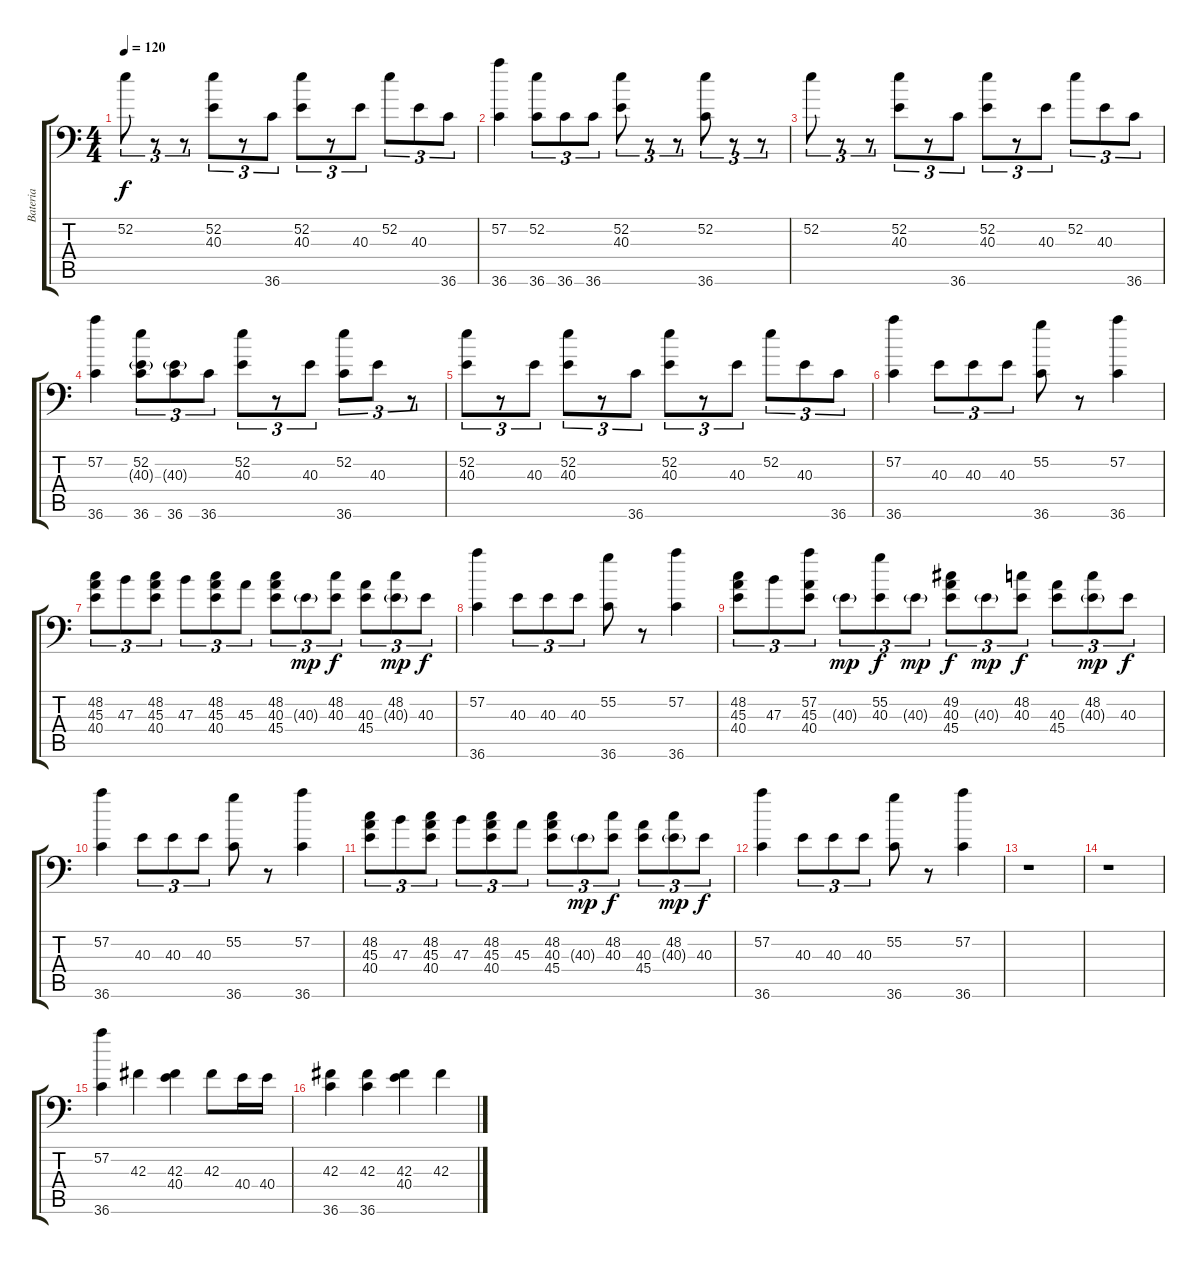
\track ("Bateria" "Bateria") {instrument acousticgrandpiano}
\staff {score tabs}
\tuning (C-1 C-1 C-1 C-1 C-1 C-1) {hide}
\ts (4 4)
\tempo 120
\clef f4
\ks c
52.2.8{tu (3 2) dy f} r.8{tu (3 2)} r.8{tu (3 2)} (52.2 40.3).8{tu (3 2)} r.8{tu (3 2)} 36.6.8{tu (3 2)} (52.2 40.3).8{tu (3 2)} r.8{tu (3 2)} 40.3.8{tu (3 2)} 52.2.8{tu (3 2)} 40.3.8{tu (3 2)} 36.6.8{tu (3 2)} |
(57.2 36.6).4 (52.2 36.6).8{tu (3 2)} 36.6.8{tu (3 2)} 36.6.8{tu (3 2)} (52.2 40.3).8{tu (3 2)} r.8{tu (3 2)} r.8{tu (3 2)} (52.2 36.6).8{tu (3 2)} r.8{tu (3 2)} r.8{tu (3 2)} |
52.2.8{tu (3 2)} r.8{tu (3 2)} r.8{tu (3 2)} (52.2 40.3).8{tu (3 2)} r.8{tu (3 2)} 36.6.8{tu (3 2)} (52.2 40.3).8{tu (3 2)} r.8{tu (3 2)} 40.3.8{tu (3 2)} 52.2.8{tu (3 2)} 40.3.8{tu (3 2)} 36.6.8{tu (3 2)} |
(57.2 36.6).4 (52.2 40.3{g} 36.6).8{tu (3 2)} (40.3{g} 36.6).8{tu (3 2)} 36.6.8{tu (3 2)} (52.2 40.3).8{tu (3 2)} r.8{tu (3 2)} 40.3.8{tu (3 2)} (52.2 36.6).8{tu (3 2)} 40.3.8{tu (3 2)} r.8{tu (3 2)} |
(52.2 40.3).8{tu (3 2)} r.8{tu (3 2)} 40.3.8{tu (3 2)} (52.2 40.3).8{tu (3 2)} r.8{tu (3 2)} 36.6.8{tu (3 2)} (52.2 40.3).8{tu (3 2)} r.8{tu (3 2)} 40.3.8{tu (3 2)} 52.2.8{tu (3 2)} 40.3.8{tu (3 2)} 36.6.8{tu (3 2)} |
(57.2 36.6).4 40.3.8{tu (3 2)} 40.3.8{tu (3 2)} 40.3.8{tu (3 2)} (55.2 36.6).8 r.8 (57.2 36.6).4 |
(48.2 45.3 40.4).8{tu (3 2)} 47.3.8{tu (3 2)} (48.2 45.3 40.4).8{tu (3 2)} 47.3.8{tu (3 2)} (48.2 45.3 40.4).8{tu (3 2)} 45.3.8{tu (3 2)} (48.2 40.3 45.4).8{tu (3 2)} 40.3{g}.8{tu (3 2) dy mp} (48.2 40.3).8{tu (3 2) dy f} (40.3 45.4).8{tu (3 2)} (48.2 40.3{g}).8{tu (3 2) dy mp} 40.3.8{tu (3 2) dy f} |
(57.2 36.6).4 40.3.8{tu (3 2)} 40.3.8{tu (3 2)} 40.3.8{tu (3 2)} (55.2 36.6).8 r.8 (57.2 36.6).4 |
(48.2 45.3 40.4).8{tu (3 2)} 47.3.8{tu (3 2)} (57.2 45.3 40.4).8{tu (3 2)} 40.3{g}.8{tu (3 2) dy mp} (55.2 40.3).8{tu (3 2) dy f} 40.3{g}.8{tu (3 2) dy mp} (49.2 40.3 45.4).8{tu (3 2) dy f} 40.3{g}.8{tu (3 2) dy mp} (48.2 40.3).8{tu (3 2) dy f} (40.3 45.4).8{tu (3 2)} (48.2 40.3{g}).8{tu (3 2) dy mp} 40.3.8{tu (3 2) dy f} |
(57.2 36.6).4 40.3.8{tu (3 2)} 40.3.8{tu (3 2)} 40.3.8{tu (3 2)} (55.2 36.6).8 r.8 (57.2 36.6).4 |
(48.2 45.3 40.4).8{tu (3 2)} 47.3.8{tu (3 2)} (48.2 45.3 40.4).8{tu (3 2)} 47.3.8{tu (3 2)} (48.2 45.3 40.4).8{tu (3 2)} 45.3.8{tu (3 2)} (48.2 40.3 45.4).8{tu (3 2)} 40.3{g}.8{tu (3 2) dy mp} (48.2 40.3).8{tu (3 2) dy f} (40.3 45.4).8{tu (3 2)} (48.2 40.3{g}).8{tu (3 2) dy mp} 40.3.8{tu (3 2) dy f} |
(57.2 36.6).4 40.3.8{tu (3 2)} 40.3.8{tu (3 2)} 40.3.8{tu (3 2)} (55.2 36.6).8 r.8 (57.2 36.6).4 |
r.1 |
r.1 |
(57.2 36.6).4 42.3.4 (42.3 40.4).4 42.3.8 40.4.16 40.4.16 |
(42.3 36.6).4 (42.3 36.6).4 (42.3 40.4).4 42.3.4
